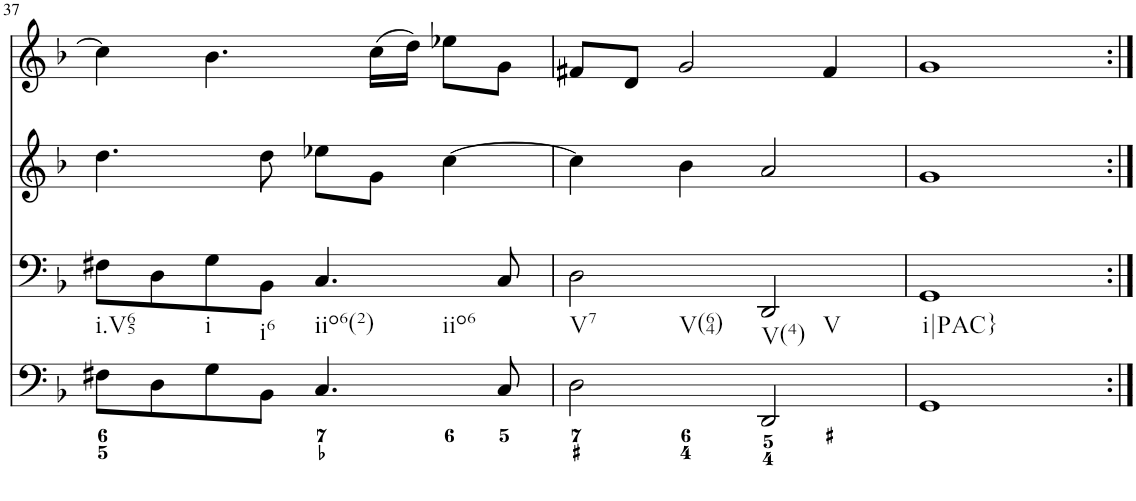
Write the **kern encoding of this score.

**kern	**kern	**kern	**kern
*part4	*part3	*part2	*part1
*staff4	*staff3	*staff2	*staff1
*I"Piano	*I"Piano	*I"Piano	*I"Piano
*I'Pno	*I'Pno	*I'Pno	*I'Pno
!!LO:PB:g=z
*clefF4	*clefF4	*clefG2	*clefG2
*k[b-]	*k[b-]	*k[b-]	*k[b-]
*d:	*d:	*d:	*d:
*M4/4	*M4/4	*M4/4	*M4/4
*met(c)	*met(c)	*met(c)	*met(c)
=37	=37	=37	=37
!	!LO:TX:b:t=i.V65	!	!
8F#X\L	8F#X\L	4.dd\	4cc\]
8D\	8D\	.	.
!	!LO:TX:b:t=i	!	!
8G\	8G\	.	4.b-\
!	!LO:TX:b:t=i6	!	!
8BB-\J	8BB-\J	8dd\	.
!	!LO:TX:b:t=iio6(2)	!	!
!	!LO:TX:b:t=iio6	!	!
4.C/	4.C/	8ee-X\L	.
.	.	8g\J	(16cc\LL
.	.	.	16dd\JJ)
.	.	[4cc\	8ee-X\L
8C/	8C/	.	8g\J
=38	=38	=38	=38
!	!LO:TX:b:t=V7	!	!
!	!LO:TX:b:t=V(64)	!	!
2D\	2D\	4cc\]	8f#X/L
.	.	.	8d/J
.	.	4b-\	2g/
!	!LO:TX:b:t=V(4)	!	!
!	!LO:TX:b:t=V	!	!
2DD/	2DD/	2a/	.
.	.	.	4f#/
=39	=39	=39	=39
!	!LO:TX:b:t=i|PAC}	!	!
1GG	1GG	1g	1g
=:|!	=:|!	=:|!	=:|!
*-	*-	*-	*-
